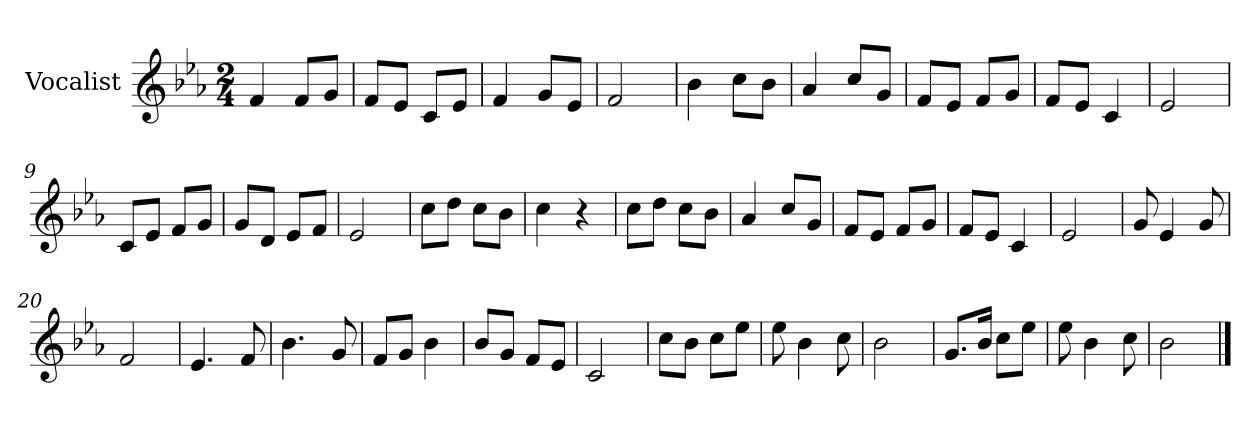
**kern
*part1
*staff1
*I"Vocalist
*k[b-e-a-]
*E-:
*M2/4
=
4f
8fL
8gJ
=1
8fL
8e-J
8cL
8e-J
=2
4f
8gL
8e-J
=3
2f
=4
4b-
8ccL
8b-J
=5
4a-
8ccL
8gJ
=6
8fL
8e-J
8fL
8gJ
=7
8fL
8e-J
4c
=8
2e-
=9
8cL
8e-J
8fL
8gJ
=10
8gL
8dJ
8e-L
8fJ
=11
2e-
=12
8ccL
8ddJ
8ccL
8b-J
=13
4cc
4r
=14
8ccL
8ddJ
8ccL
8b-J
=15
4a-
8ccL
8gJ
=16
8fL
8e-J
8fL
8gJ
=17
8fL
8e-J
4c
=18
2e-
=19
8g
4e-
8g
=20
2f
=21
4.e-
8f
=22
4.b-
8g
=23
8fL
8gJ
4b-
=24
8b-L
8gJ
8fL
8e-J
=25
2c
=26
8ccL
8b-J
8ccL
8ee-J
=27
8ee-
4b-
8cc
=28
2b-
=29
8.gL
16b-Jk
8ccL
8ee-J
=30
8ee-
4b-
8cc
=31
2b-
==
*-
